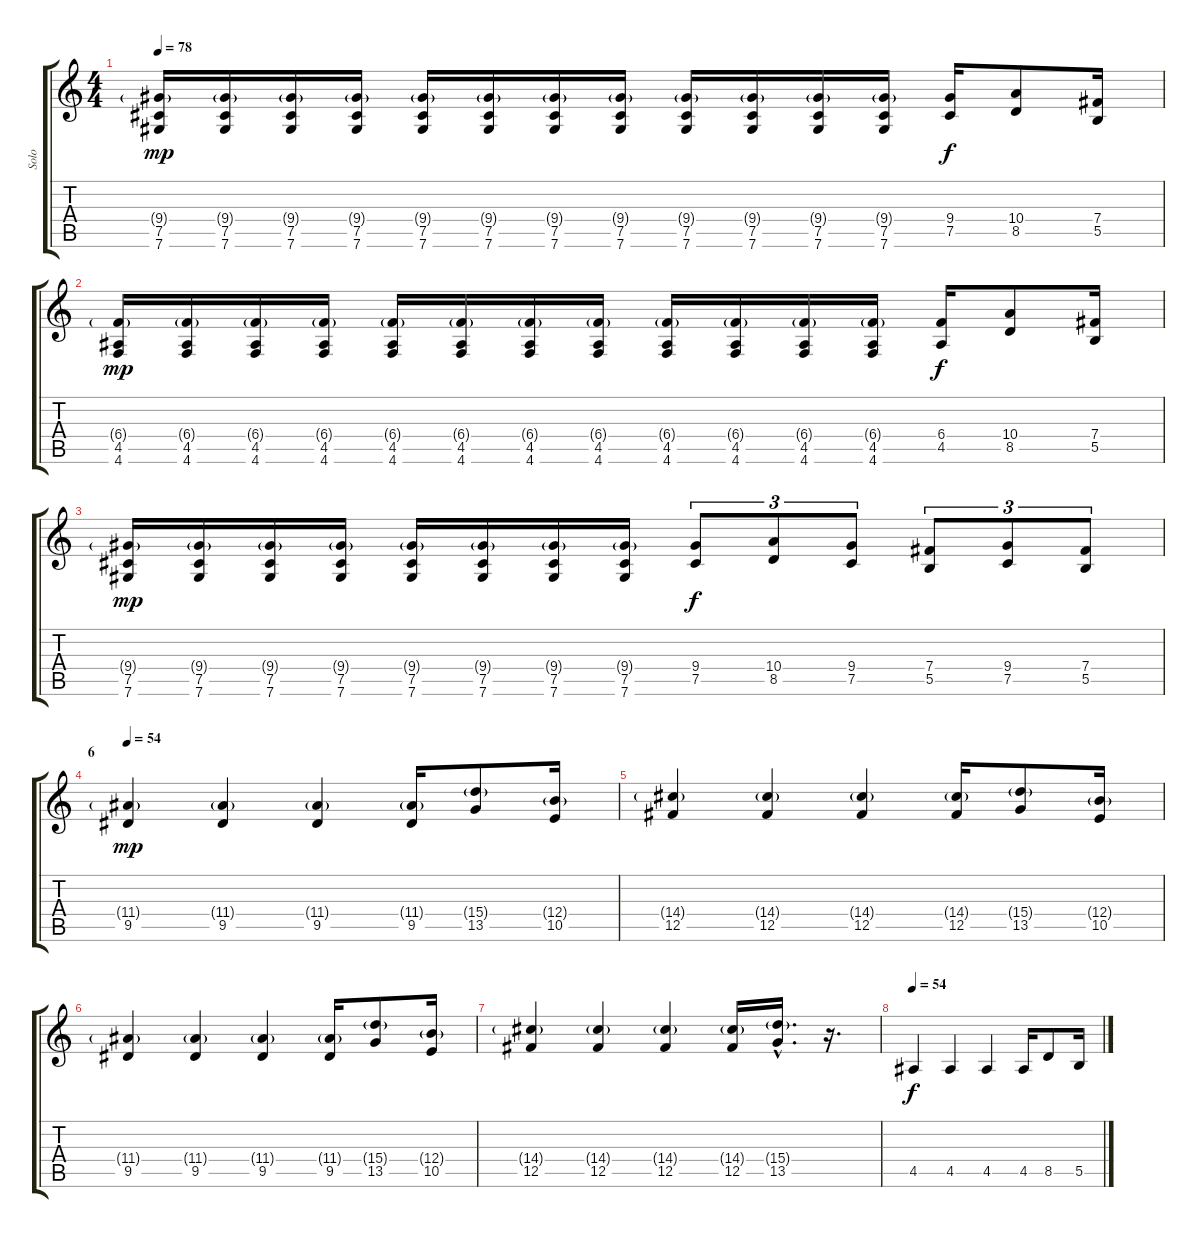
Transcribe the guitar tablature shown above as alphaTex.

\track ("Solo" "Solo") {instrument distortionguitar}
\staff {score tabs}
\tuning (Db4 Ab3 E3 B2 Gb2 Db2) {hide}
\ts (4 4)
\tempo 78
\clef g2
\ks c
(9.4{g} 7.5 7.6).16{dy mp} (9.4{g} 7.5 7.6).16 (9.4{g} 7.5 7.6).16 (9.4{g} 7.5 7.6).16 (9.4{g} 7.5 7.6).16 (9.4{g} 7.5 7.6).16 (9.4{g} 7.5 7.6).16 (9.4{g} 7.5 7.6).16 (9.4{g} 7.5 7.6).16 (9.4{g} 7.5 7.6).16 (9.4{g} 7.5 7.6).16 (9.4{g} 7.5 7.6).16 (9.4 7.5).16{dy f} (10.4 8.5).8 (7.4 5.5).16 |
(6.4{g} 4.5 4.6).16{dy mp} (6.4{g} 4.5 4.6).16 (6.4{g} 4.5 4.6).16 (6.4{g} 4.5 4.6).16 (6.4{g} 4.5 4.6).16 (6.4{g} 4.5 4.6).16 (6.4{g} 4.5 4.6).16 (6.4{g} 4.5 4.6).16 (6.4{g} 4.5 4.6).16 (6.4{g} 4.5 4.6).16 (6.4{g} 4.5 4.6).16 (6.4{g} 4.5 4.6).16 (6.4 4.5).16{dy f} (10.4 8.5).8 (7.4 5.5).16 |
(9.4{g} 7.5 7.6).16{dy mp} (9.4{g} 7.5 7.6).16 (9.4{g} 7.5 7.6).16 (9.4{g} 7.5 7.6).16 (9.4{g} 7.5 7.6).16 (9.4{g} 7.5 7.6).16 (9.4{g} 7.5 7.6).16 (9.4{g} 7.5 7.6).16 (9.4 7.5).8{tu (3 2) dy f} (10.4 8.5).8{tu (3 2)} (9.4 7.5).8{tu (3 2)} (7.4 5.5).8{tu (3 2)} (9.4 7.5).8{tu (3 2)} (7.4 5.5).8{tu (3 2)} |
\section ("" "6")
\tempo 54
(11.4{g} 9.5).4{dy mp} (11.4{g} 9.5).4 (11.4{g} 9.5).4 (11.4{g} 9.5).16 (15.4{g} 13.5).8 (12.4{g} 10.5).16 |
(14.4{g} 12.5).4 (14.4{g} 12.5).4 (14.4{g} 12.5).4 (14.4{g} 12.5).16 (15.4{g} 13.5).8 (12.4{g} 10.5).16 |
(11.4{g} 9.5).4 (11.4{g} 9.5).4 (11.4{g} 9.5).4 (11.4{g} 9.5).16 (15.4{g} 13.5).8 (12.4{g} 10.5).16 |
(14.4{g} 12.5).4 (14.4{g} 12.5).4 (14.4{g} 12.5).4 (14.4{g} 12.5).16 (15.4{g hac} 13.5{hac}).16{d} r.16{d} |
\tempo 54
4.5.4{dy f} 4.5.4 4.5.4 4.5.16 8.5.8 5.5.16
